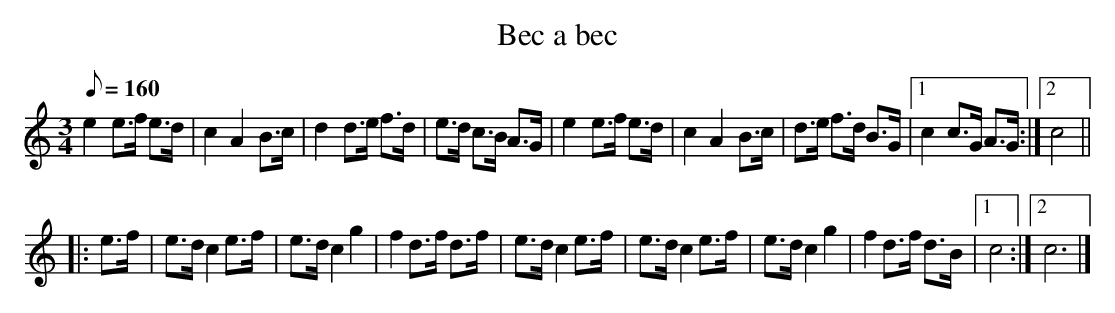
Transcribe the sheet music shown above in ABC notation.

X:1
T:Bec a bec
M:3/4
L:1/8
Q:160
K:C
e2 e>f e>d | c2 A2 B>c | d2 d>e f>d | e>d c>B A>G |\
e2 e>f e>d | c2 A2 B>c | d>e f>d B>G |1 c2 c>G A>G :|2 c4 ||
|: e>f |\
e>d c2 e>f | e>d c2 g2 | f2 d>f d>f | e>d c2 e>f |\
e>d c2 e>f | e>d c2 g2 | f2 d>f d>B |1 c4 :|2 c6 |]
